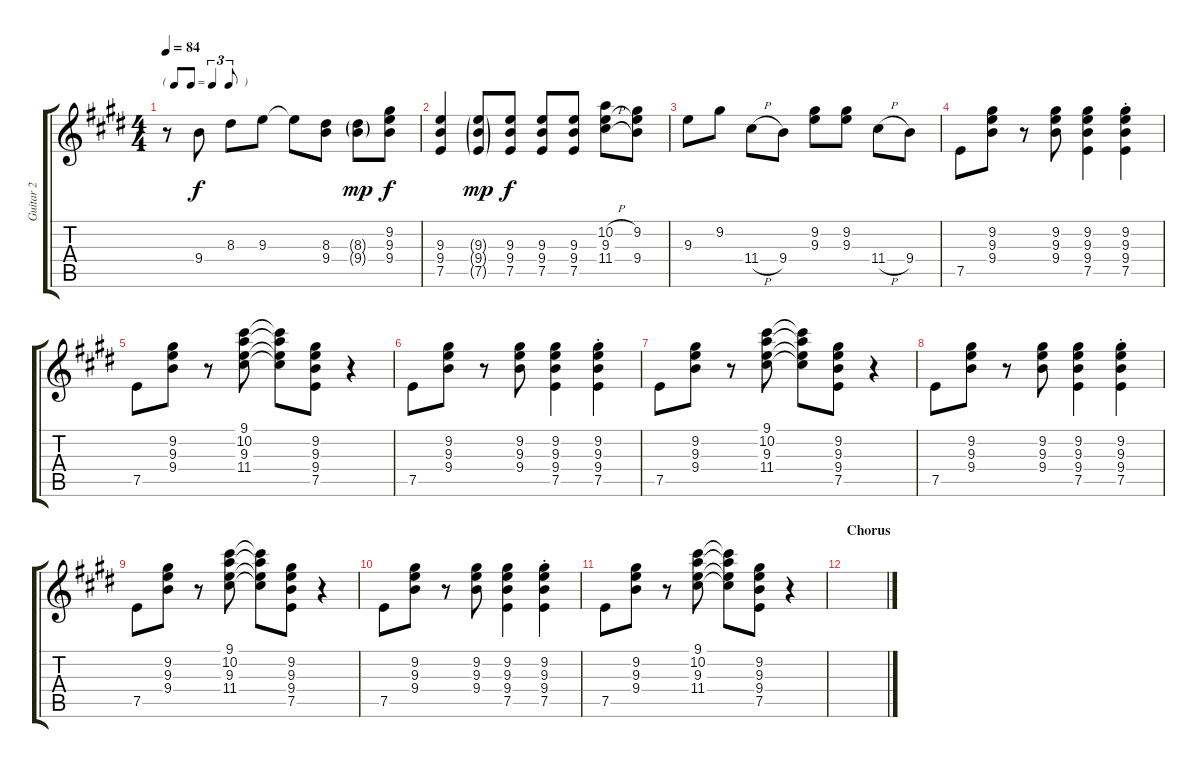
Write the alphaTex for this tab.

\track ("Guitar 2" "Guitar 2") {instrument acousticguitarnylon}
\staff {score tabs}
\tuning (E4 B3 G3 D3 A2 E2) {hide}
\ts (4 4)
\tf triplet8th
\tempo 84
\clef g2
\ks e
r.8{dy f} 9.4.8 8.3.8 9.3.8 9.3{t}.8 (8.3 9.4).8 (8.3{g} 9.4{g}).8{dy mp} (9.2 9.3 9.4).8{dy f} |
(9.3 9.4 7.5).4 (9.3{g} 9.4{g} 7.5{g}).8{dy mp} (9.3 9.4 7.5).8{dy f} (9.3 9.4 7.5).8 (9.3 9.4 7.5).8 (10.2{h} 9.3 11.4{h}).8 (9.2 9.3{t} 9.4).8 |
9.3.8 9.2.8 11.4{h}.8 9.4.8 (9.2 9.3).8 (9.2 9.3).8 11.4{h}.8 9.4.8 |
7.5.8 (9.2 9.3 9.4).8 r.8 (9.2 9.3 9.4).8 (9.2 9.3 9.4 7.5).4 (9.2{st} 9.3{st} 9.4{st} 7.5{st}).4 |
7.5.8 (9.2 9.3 9.4).8 r.8 (9.1 10.2 9.3 11.4).8 (9.1{t} 10.2{t} 9.3{t} 11.4{t}).8 (9.2 9.3 9.4 7.5).8 r.4 |
7.5.8 (9.2 9.3 9.4).8 r.8 (9.2 9.3 9.4).8 (9.2 9.3 9.4 7.5).4 (9.2{st} 9.3{st} 9.4{st} 7.5{st}).4 |
7.5.8 (9.2 9.3 9.4).8 r.8 (9.1 10.2 9.3 11.4).8 (9.1{t} 10.2{t} 9.3{t} 11.4{t}).8 (9.2 9.3 9.4 7.5).8 r.4 |
7.5.8 (9.2 9.3 9.4).8 r.8 (9.2 9.3 9.4).8 (9.2 9.3 9.4 7.5).4 (9.2{st} 9.3{st} 9.4{st} 7.5{st}).4 |
7.5.8 (9.2 9.3 9.4).8 r.8 (9.1 10.2 9.3 11.4).8 (9.1{t} 10.2{t} 9.3{t} 11.4{t}).8 (9.2 9.3 9.4 7.5).8 r.4 |
7.5.8 (9.2 9.3 9.4).8 r.8 (9.2 9.3 9.4).8 (9.2 9.3 9.4 7.5).4 (9.2{st} 9.3{st} 9.4{st} 7.5{st}).4 |
7.5.8 (9.2 9.3 9.4).8 r.8 (9.1 10.2 9.3 11.4).8 (9.1{t} 10.2{t} 9.3{t} 11.4{t}).8 (9.2 9.3 9.4 7.5).8 r.4 |
\section ("" "Chorus")
